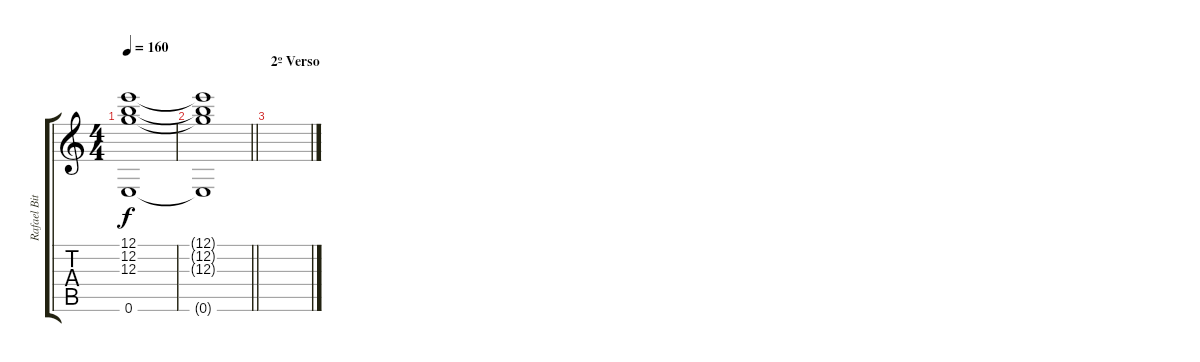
\track ("Rafael Bittencourt" "Rafael Bit") {instrument electricguitarjazz}
\staff {score tabs}
\tuning (E4 B3 G3 D3 A2 E2) {hide}
\ts (4 4)
\tempo 160
\clef g2
\ks c
(12.1{t} 12.2{t} 12.3{t} 0.6{t}).1{dy f} |
\barLineRight lightlight
(12.1{t} 12.2{t} 12.3{t} 0.6{t}).1 |
\section ("" "2º Verso")
